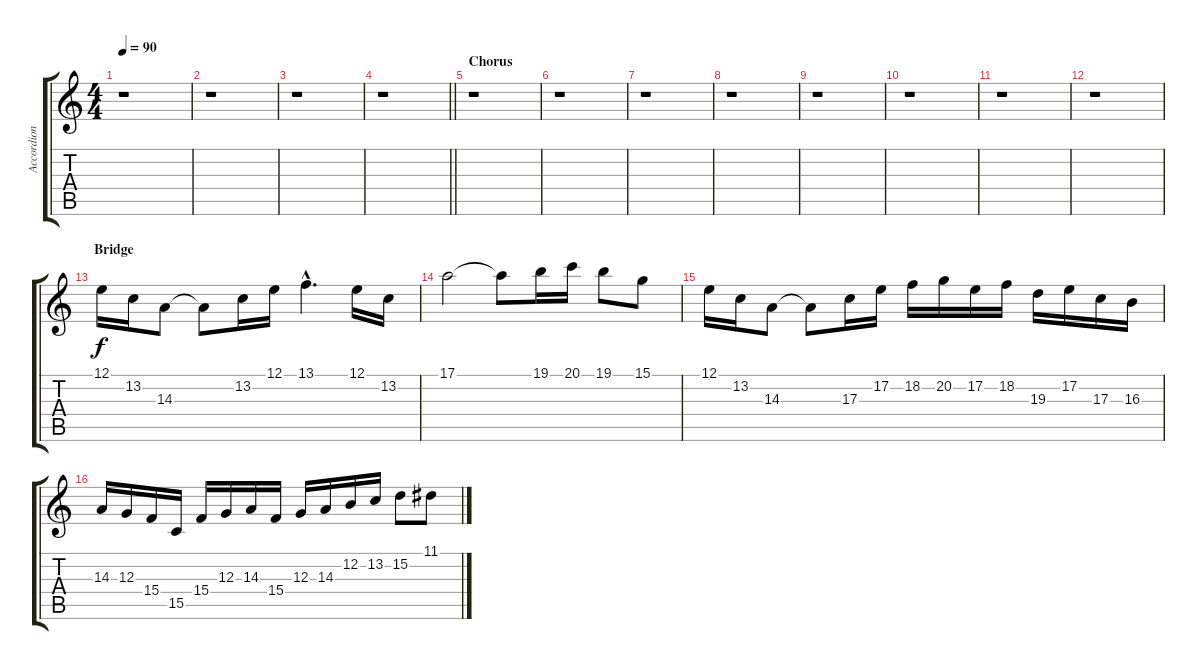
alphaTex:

\track ("Accordion" "Accordion") {instrument accordion}
\staff {score tabs}
\tuning (E4 B3 G3 D3 A2 E2) {hide}
\ts (4 4)
\tempo 90
\clef g2
\ks aminor
r.1{dy f} |
r.1 |
r.1 |
\barLineRight lightlight
r.1 |
\section ("" "Chorus")
r.1 |
r.1 |
r.1 |
r.1 |
r.1 |
r.1 |
r.1 |
r.1 |
\section ("" "Bridge")
12.1.16 13.2.16 14.3.8 14.3{t}.8 13.2.16 12.1.16 13.1{hac}.4{d} 12.1.16 13.2.16 |
17.1.2 17.1{t}.8 19.1.16 20.1.16 19.1.8 15.1.8 |
12.1.16 13.2.16 14.3.8 14.3{t}.8 17.3.16 17.2.16 18.2.16 20.2.16 17.2.16 18.2.16 19.3.16 17.2.16 17.3.16 16.3.16 |
14.3.16 12.3.16 15.4.16 15.5.16 15.4.16 12.3.16 14.3.16 15.4.16 12.3.16 14.3.16 12.2.16 13.2.16 15.2.8 11.1.8
